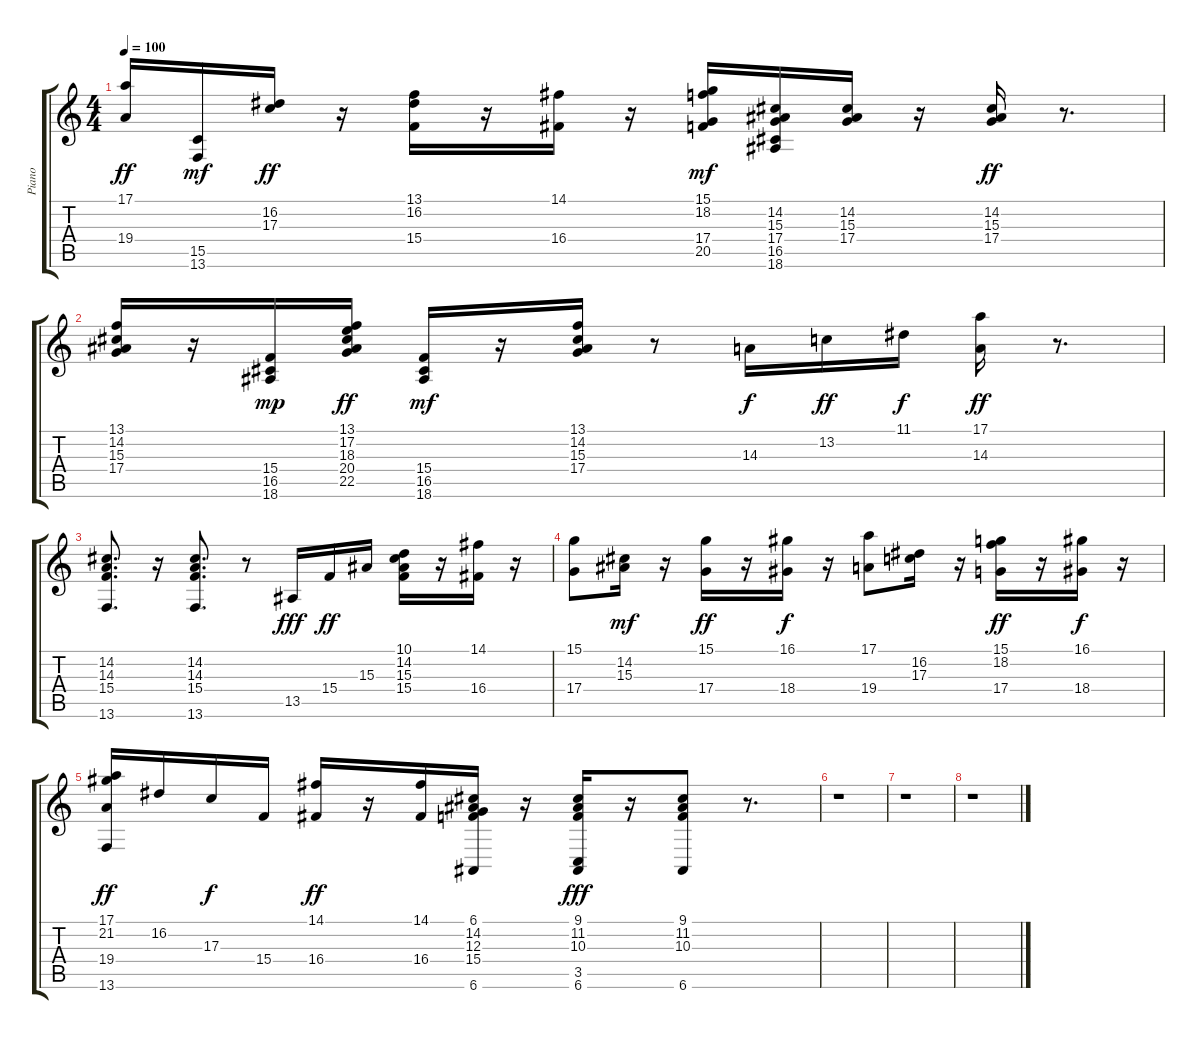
\track ("Piano" "Piano") {instrument acousticgrandpiano}
\staff {score tabs}
\tuning (E4 B3 G3 D3 A2 E2) {hide}
\ts (4 4)
\tempo 100
\clef g2
\ks c
(17.1 19.4).16{dy ff} (15.5 13.6).16{dy mf} (16.2 17.3).16{dy ff} r.16 (13.1 16.2 15.4).16 r.16 (14.1 16.4).16 r.16 (15.1 18.2 17.4 20.5).16{dy mf} (14.2 15.3 17.4 16.5 18.6).16 (14.2 15.3 17.4).16 r.16 (14.2 15.3 17.4).16{dy ff} r.8{d} |
(13.1 14.2 15.3 17.4).16 r.16 (15.4 16.5 18.6).16{dy mp} (13.1 17.2 18.3 20.4 22.5).16{dy ff} (15.4 16.5 18.6).16{dy mf} r.16 (13.1 14.2 15.3 17.4).16 r.8 14.3.16{dy f} 13.2.16{dy ff} 11.1.16{dy f} (17.1 14.3).16{dy ff} r.8{d} |
(14.2 14.3 15.4 13.6).8{d} r.16 (14.2 14.3 15.4 13.6).8{d} r.8 13.5.16{dy fff} 15.4.16{dy ff} 15.3.16 (10.1 14.2 15.3 15.4).16 r.16 (14.1 16.4).16 r.16 |
(15.1 17.4).8 (14.2 15.3).16{dy mf} r.16 (15.1 17.4).16{dy ff} r.16 (16.1 18.4).16{dy f} r.16 (17.1 19.4).8 (16.2 17.3).16 r.16 (15.1 18.2 17.4).16{dy ff} r.16 (16.1 18.4).16{dy f} r.16 |
(17.1 21.2 19.4 13.6).16{dy ff} 16.2.16 17.3.16{dy f} 15.4.16 (14.1 16.4).16{dy ff} r.16 (14.1 16.4).16 (6.1 14.2 12.3 15.4 6.6).16 r.16 (9.1 11.2 10.3 3.5 6.6).16{dy fff} r.16 (9.1 11.2 10.3 6.6).8 r.8{d} |
r.1 |
r.1 |
r.1
